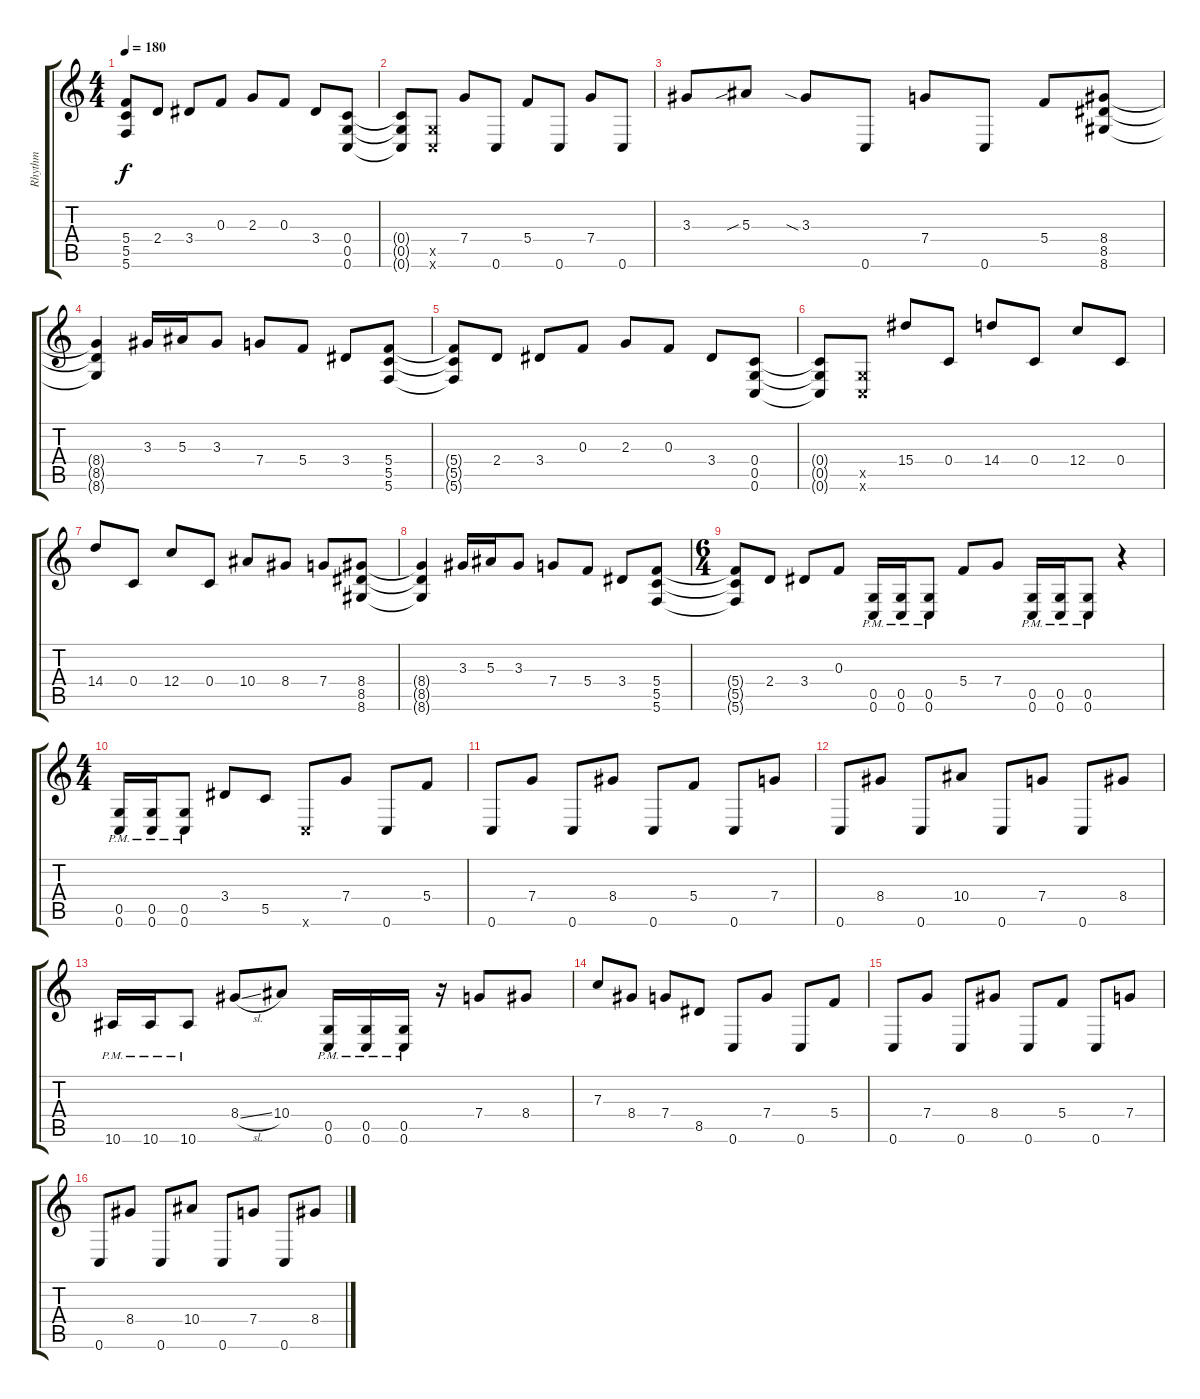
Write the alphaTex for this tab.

\track ("Rhythm" "Rhythm") {instrument distortionguitar}
\staff {score tabs}
\tuning (D4 A3 F3 C3 G2 C2) {hide}
\ts (4 4)
\tempo 180
\clef g2
\ks c
(5.4{t} 5.5{t} 5.6{t}).8{dy f} 2.4.8 3.4.8 0.3.8 2.3.8 0.3.8 3.4.8 (0.4 0.5 0.6).8 |
(0.4{t} 0.5{t} 0.6{t}).8 (0.5{x} 0.6{x}).8 7.4.8 0.6.8 5.4.8 0.6.8 7.4.8 0.6.8 |
3.3.8 5.3{sib}.8 3.3{sia}.8 0.6.8 7.4.8 0.6.8 5.4.8 (8.4 8.5 8.6).8 |
(8.4{t} 8.5{t} 8.6{t}).4 3.3.16 5.3.16 3.3.8 7.4.8 5.4.8 3.4.8 (5.4 5.5 5.6).8 |
(5.4{t} 5.5{t} 5.6{t}).8 2.4.8 3.4.8 0.3.8 2.3.8 0.3.8 3.4.8 (0.4 0.5 0.6).8 |
(0.4{t} 0.5{t} 0.6{t}).8 (0.5{x} 0.6{x}).8 15.4.8 0.4.8 14.4.8 0.4.8 12.4.8 0.4.8 |
14.4.8 0.4.8 12.4.8 0.4.8 10.4.8 8.4.8 7.4.8 (8.4 8.5 8.6).8 |
(8.4{t} 8.5{t} 8.6{t}).4 3.3.16 5.3.16 3.3.8 7.4.8 5.4.8 3.4.8 (5.4 5.5 5.6).8 |
\ts (6 4)
(5.4{t} 5.5{t} 5.6{t}).8 2.4.8 3.4.8 0.3.8 (0.5{pm} 0.6{pm}).16 (0.5{pm} 0.6{pm}).16 (0.5{pm} 0.6{pm}).8 5.4.8 7.4.8 (0.5{pm} 0.6{pm}).16 (0.5{pm} 0.6{pm}).16 (0.5{pm} 0.6{pm}).8 r.4 |
\ts (4 4)
(0.5{pm} 0.6{pm}).16 (0.5{pm} 0.6{pm}).16 (0.5{pm} 0.6{pm}).8 3.4.8 5.5.8 0.6{x}.8 7.4.8 0.6.8 5.4.8 |
0.6.8 7.4.8 0.6.8 8.4.8 0.6.8 5.4.8 0.6.8 7.4.8 |
0.6.8 8.4.8 0.6.8 10.4.8 0.6.8 7.4.8 0.6.8 8.4.8 |
10.6{pm}.16 10.6{pm}.16 10.6{pm}.8 8.4{sl}.8 10.4.8 (0.5{pm} 0.6{pm}).16 (0.5{pm} 0.6{pm}).16 (0.5{pm} 0.6{pm}).16 r.16 7.4.8 8.4.8 |
7.3.8 8.4.8 7.4.8 8.5.8 0.6.8 7.4.8 0.6.8 5.4.8 |
0.6.8 7.4.8 0.6.8 8.4.8 0.6.8 5.4.8 0.6.8 7.4.8 |
0.6.8 8.4.8 0.6.8 10.4.8 0.6.8 7.4.8 0.6.8 8.4.8
